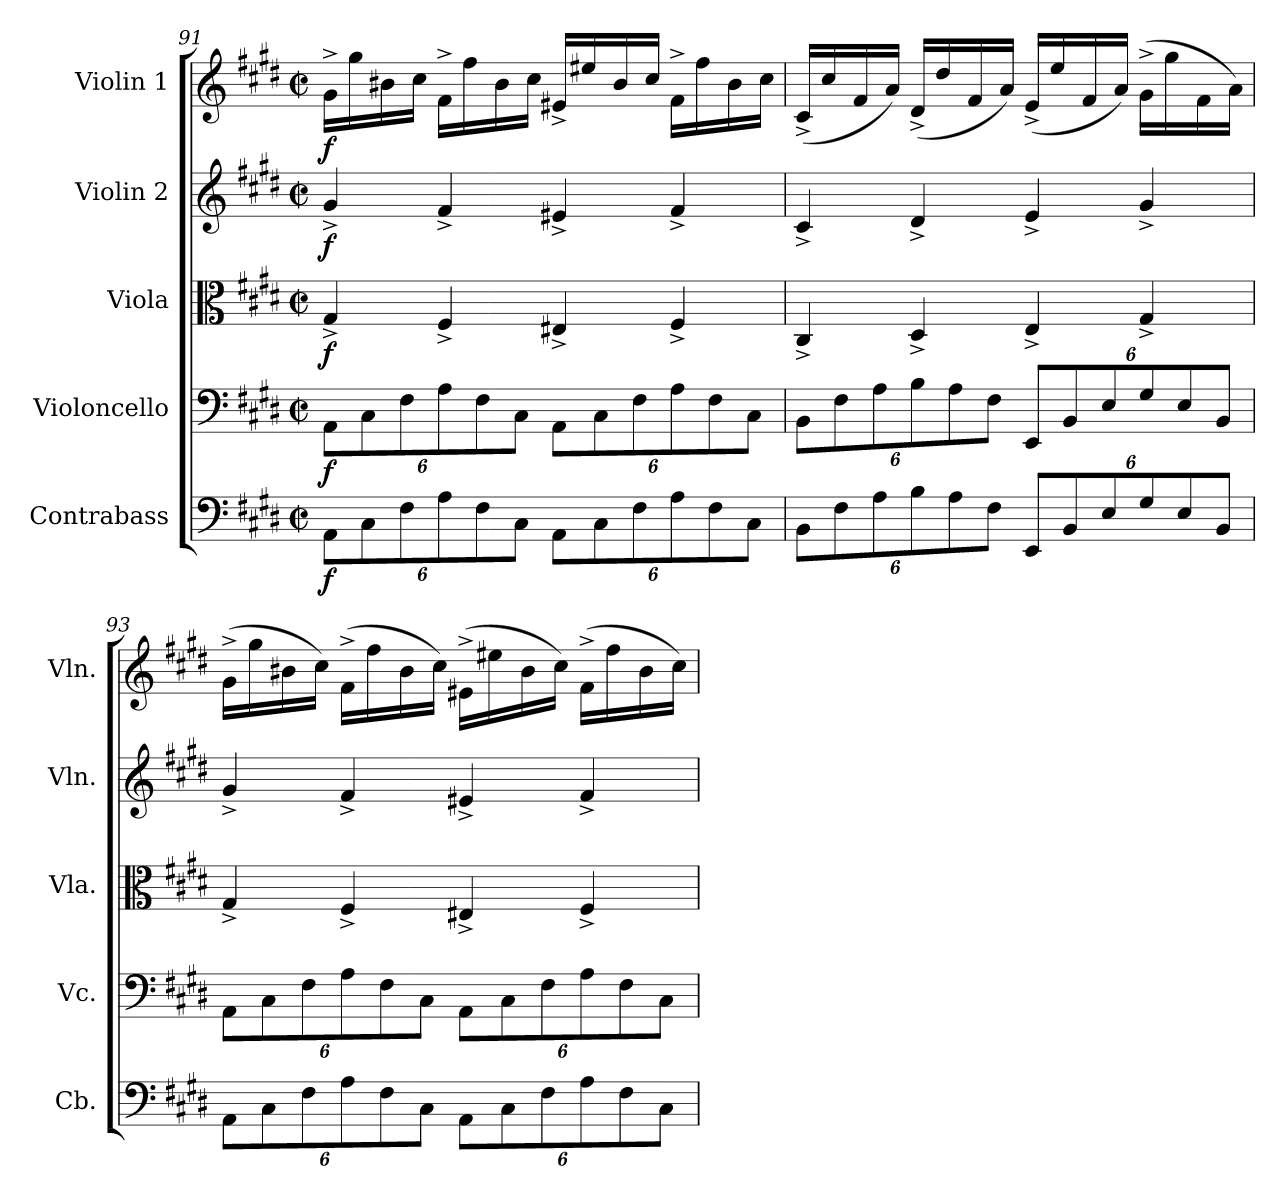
**kern	**dynam	**kern	**dynam	**kern	**dynam	**kern	**dynam	**kern	**dynam
*part5	*part5	*part4	*part4	*part3	*part3	*part2	*part2	*part1	*part1
*staff5	*staff5	*staff4	*staff4	*staff3	*staff3	*staff2	*staff2	*staff1	*staff1
*I"Contrabass	*	*I"Violoncello	*	*I"Viola	*	*I"Violin 2	*	*I"Violin 1	*
*I'Cb.	*	*I'Vc.	*	*I'Vla.	*	*I'Vln.	*	*I'Vln.	*
!!LO:PB:g=z
*clefF4	*	*clefF4	*	*clefC3	*	*clefG2	*	*clefG2	*
*ITrd7c12	*	*	*	*	*	*	*	*	*
*k[f#c#g#d#]	*	*k[f#c#g#d#]	*	*k[f#c#g#d#]	*	*k[f#c#g#d#]	*	*k[f#c#g#d#]	*
*M2/2	*	*M2/2	*	*M2/2	*	*M2/2	*	*M2/2	*
*met(c|)	*	*met(c|)	*	*met(c|)	*	*met(c|)	*	*met(c|)	*
*Xbrackettup	*	*Xbrackettup	*	*	*	*	*	*	*
=91	=91	=91	=91	=91	=91	=91	=91	=91	=91
!	!LO:DY:b	!	!LO:DY:b	!	!LO:DY:b	!	!LO:DY:b	!	!LO:DY:b
12AAA\L	f	12AA\L	f	4G#^/	f	4g#^/	f	16g#^\LL	f
.	.	.	.	.	.	.	.	16gg#\	.
12CC#\	.	12C#\	.	.	.	.	.	.	.
.	.	.	.	.	.	.	.	16b#X\	.
12FF#\	.	12F#\	.	.	.	.	.	.	.
.	.	.	.	.	.	.	.	16cc#\JJ	.
12AA\	.	12A\	.	4F#^/	.	4f#^/	.	16f#^\LL	.
.	.	.	.	.	.	.	.	16ff#\	.
12FF#\	.	12F#\	.	.	.	.	.	.	.
.	.	.	.	.	.	.	.	16b#\	.
12CC#\J	.	12C#\J	.	.	.	.	.	.	.
.	.	.	.	.	.	.	.	16cc#\JJ	.
12AAA\L	.	12AA\L	.	4E#X^/	.	4e#X^/	.	16e#X^/LL	.
.	.	.	.	.	.	.	.	16ee#X/	.
12CC#\	.	12C#\	.	.	.	.	.	.	.
.	.	.	.	.	.	.	.	16b#/	.
12FF#\	.	12F#\	.	.	.	.	.	.	.
.	.	.	.	.	.	.	.	16cc#/JJ	.
12AA\	.	12A\	.	4F#^/	.	4f#^/	.	16f#^\LL	.
.	.	.	.	.	.	.	.	16ff#\	.
12FF#\	.	12F#\	.	.	.	.	.	.	.
.	.	.	.	.	.	.	.	16b#\	.
12CC#\J	.	12C#\J	.	.	.	.	.	.	.
.	.	.	.	.	.	.	.	16cc#\JJ	.
=92	=92	=92	=92	=92	=92	=92	=92	=92	=92
12BBB\L	.	12BB\L	.	4C#^/	.	4c#^/	.	(16c#^/LL	.
.	.	.	.	.	.	.	.	16cc#/	.
12FF#\	.	12F#\	.	.	.	.	.	.	.
.	.	.	.	.	.	.	.	16f#/	.
12AA\	.	12A\	.	.	.	.	.	.	.
.	.	.	.	.	.	.	.	16a/JJ)	.
12BB\	.	12B\	.	4D#^/	.	4d#^/	.	(16d#^/LL	.
.	.	.	.	.	.	.	.	16dd#/	.
12AA\	.	12A\	.	.	.	.	.	.	.
.	.	.	.	.	.	.	.	16f#/	.
12FF#\J	.	12F#\J	.	.	.	.	.	.	.
.	.	.	.	.	.	.	.	16a/JJ)	.
12EEE/L	.	12EE/L	.	4E^/	.	4e^/	.	(16e^/LL	.
.	.	.	.	.	.	.	.	16ee/	.
12BBB/	.	12BB/	.	.	.	.	.	.	.
.	.	.	.	.	.	.	.	16f#/	.
12EE/	.	12E/	.	.	.	.	.	.	.
.	.	.	.	.	.	.	.	16a/JJ)	.
12GG#/	.	12G#/	.	4G#^/	.	4g#^/	.	(16g#^\LL	.
.	.	.	.	.	.	.	.	16gg#\	.
12EE/	.	12E/	.	.	.	.	.	.	.
.	.	.	.	.	.	.	.	16f#\	.
12BBB/J	.	12BB/J	.	.	.	.	.	.	.
.	.	.	.	.	.	.	.	16a\JJ)	.
!!LO:LB:g=z
=93	=93	=93	=93	=93	=93	=93	=93	=93	=93
12AAA\L	.	12AA\L	.	4G#^/	.	4g#^/	.	(16g#^\LL	.
.	.	.	.	.	.	.	.	16gg#\	.
12CC#\	.	12C#\	.	.	.	.	.	.	.
.	.	.	.	.	.	.	.	16b#X\	.
12FF#\	.	12F#\	.	.	.	.	.	.	.
.	.	.	.	.	.	.	.	16cc#\JJ)	.
12AA\	.	12A\	.	4F#^/	.	4f#^/	.	(16f#^\LL	.
.	.	.	.	.	.	.	.	16ff#\	.
12FF#\	.	12F#\	.	.	.	.	.	.	.
.	.	.	.	.	.	.	.	16b#\	.
12CC#\J	.	12C#\J	.	.	.	.	.	.	.
.	.	.	.	.	.	.	.	16cc#\JJ)	.
12AAA\L	.	12AA\L	.	4E#X^/	.	4e#X^/	.	(16e#X^\LL	.
.	.	.	.	.	.	.	.	16ee#X\	.
12CC#\	.	12C#\	.	.	.	.	.	.	.
.	.	.	.	.	.	.	.	16b#\	.
12FF#\	.	12F#\	.	.	.	.	.	.	.
.	.	.	.	.	.	.	.	16cc#\JJ)	.
12AA\	.	12A\	.	4F#^/	.	4f#^/	.	(16f#^\LL	.
.	.	.	.	.	.	.	.	16ff#\	.
12FF#\	.	12F#\	.	.	.	.	.	.	.
.	.	.	.	.	.	.	.	16b#\	.
12CC#\J	.	12C#\J	.	.	.	.	.	.	.
.	.	.	.	.	.	.	.	16cc#\JJ)	.
=	=	=	=	=	=	=	=	=	=
*-	*-	*-	*-	*-	*-	*-	*-	*-	*-
